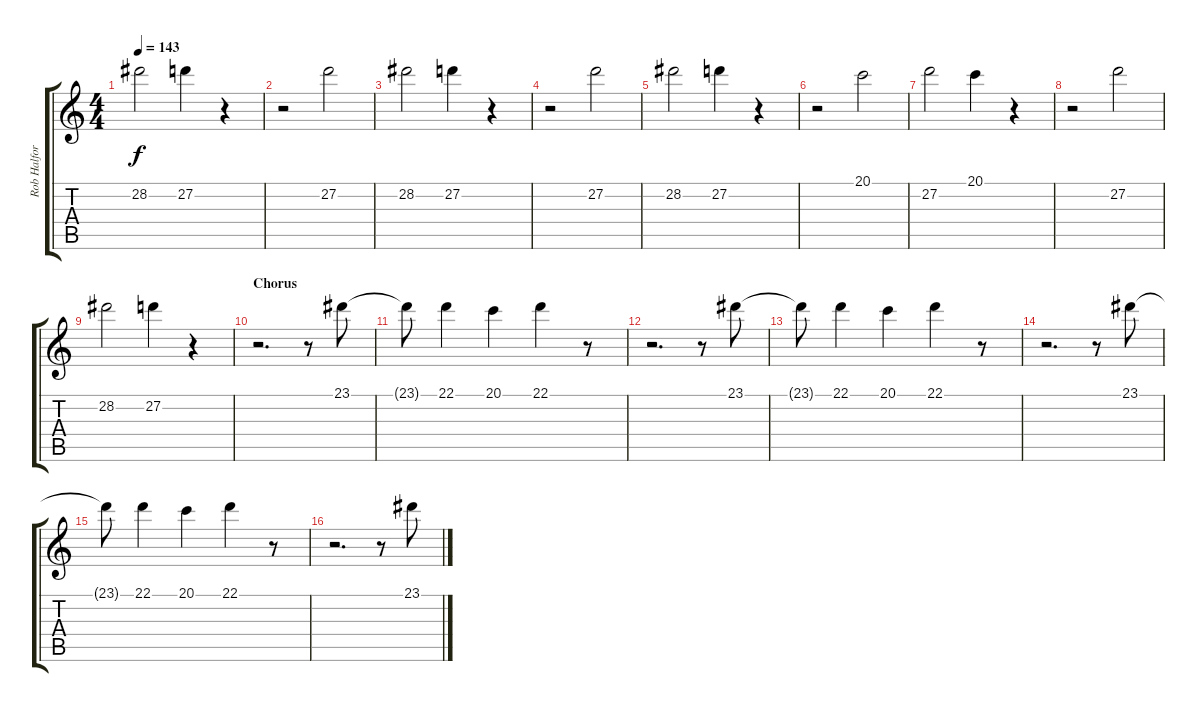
\track ("Rob Halford" "Rob Halfor") {instrument lead6voice}
\staff {score tabs}
\tuning (E4 B3 G3 D3 A2 E2) {hide}
\ts (4 4)
\tempo 143
\clef g2
\ks c
28.2.2{dy f} 27.2.4 r.4 |
r.2 27.2.2 |
28.2.2 27.2.4 r.4 |
r.2 27.2.2 |
28.2.2 27.2.4 r.4 |
r.2 20.1.2 |
27.2.2 20.1.4 r.4 |
r.2 27.2.2 |
28.2.2 27.2.4 r.4 |
\section ("" "Chorus")
r.2{d} r.8 23.1.8 |
23.1{t}.8 22.1.4 20.1.4 22.1.4 r.8 |
r.2{d} r.8 23.1.8 |
23.1{t}.8 22.1.4 20.1.4 22.1.4 r.8 |
r.2{d} r.8 23.1.8 |
23.1{t}.8 22.1.4 20.1.4 22.1.4 r.8 |
r.2{d} r.8 23.1.8
